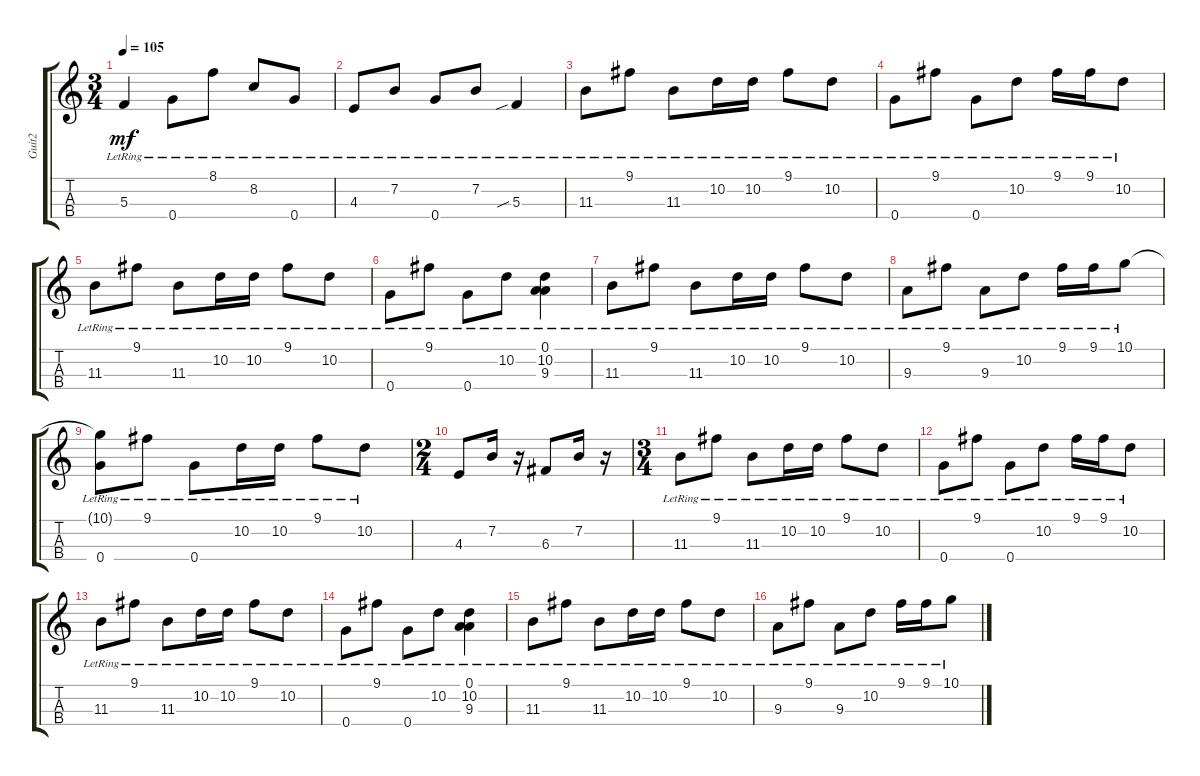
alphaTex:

\track ("Guit2" "Guit2") {instrument shamisen}
\staff {score tabs}
\tuning (A4 E4 C4 G4) {hide}
\ts (3 4)
\tempo 105
\clef g2
\ks c
5.3{lr}.4{dy mf} 0.4{lr}.8 8.1{lr}.8 8.2{lr}.8 0.4{lr}.8 |
4.3{lr}.8 7.2{lr}.8 0.4{lr}.8 7.2{lr}.8 5.3{sib lr}.4 |
11.3{lr}.8 9.1{lr}.8 11.3{lr}.8 10.2{lr}.16 10.2{lr}.16 9.1{lr}.8 10.2{lr}.8 |
0.4{lr}.8 9.1{lr}.8 0.4{lr}.8 10.2{lr}.8 9.1{lr}.16 9.1{lr}.16 10.2{lr}.8 |
11.3{lr}.8 9.1{lr}.8 11.3{lr}.8 10.2{lr}.16 10.2{lr}.16 9.1{lr}.8 10.2{lr}.8 |
0.4{lr}.8 9.1{lr}.8 0.4{lr}.8 10.2{lr}.8 (0.1 10.2{lr} 9.3{lr}).4 |
11.3{lr}.8 9.1{lr}.8 11.3{lr}.8 10.2{lr}.16 10.2{lr}.16 9.1{lr}.8 10.2{lr}.8 |
9.3{lr}.8 9.1{lr}.8 9.3{lr}.8 10.2{lr}.8 9.1{lr}.16 9.1{lr}.16 10.1{lr}.8 |
(10.1{lr t} 0.4{lr}).8 9.1{lr}.8 0.4{lr}.8 10.2{lr}.16 10.2{lr}.16 9.1{lr}.8 10.2{lr}.8 |
\ts (2 4)
4.3.8 7.2.16 r.16 6.3.8 7.2.16 r.16 |
\ts (3 4)
11.3{lr}.8 9.1{lr}.8 11.3{lr}.8 10.2{lr}.16 10.2{lr}.16 9.1{lr}.8 10.2{lr}.8 |
0.4{lr}.8 9.1{lr}.8 0.4{lr}.8 10.2{lr}.8 9.1{lr}.16 9.1{lr}.16 10.2{lr}.8 |
11.3{lr}.8 9.1{lr}.8 11.3{lr}.8 10.2{lr}.16 10.2{lr}.16 9.1{lr}.8 10.2{lr}.8 |
0.4{lr}.8 9.1{lr}.8 0.4{lr}.8 10.2{lr}.8 (0.1 10.2{lr} 9.3{lr}).4 |
11.3{lr}.8 9.1{lr}.8 11.3{lr}.8 10.2{lr}.16 10.2{lr}.16 9.1{lr}.8 10.2{lr}.8 |
9.3{lr}.8 9.1{lr}.8 9.3{lr}.8 10.2{lr}.8 9.1{lr}.16 9.1{lr}.16 10.1{lr}.8
